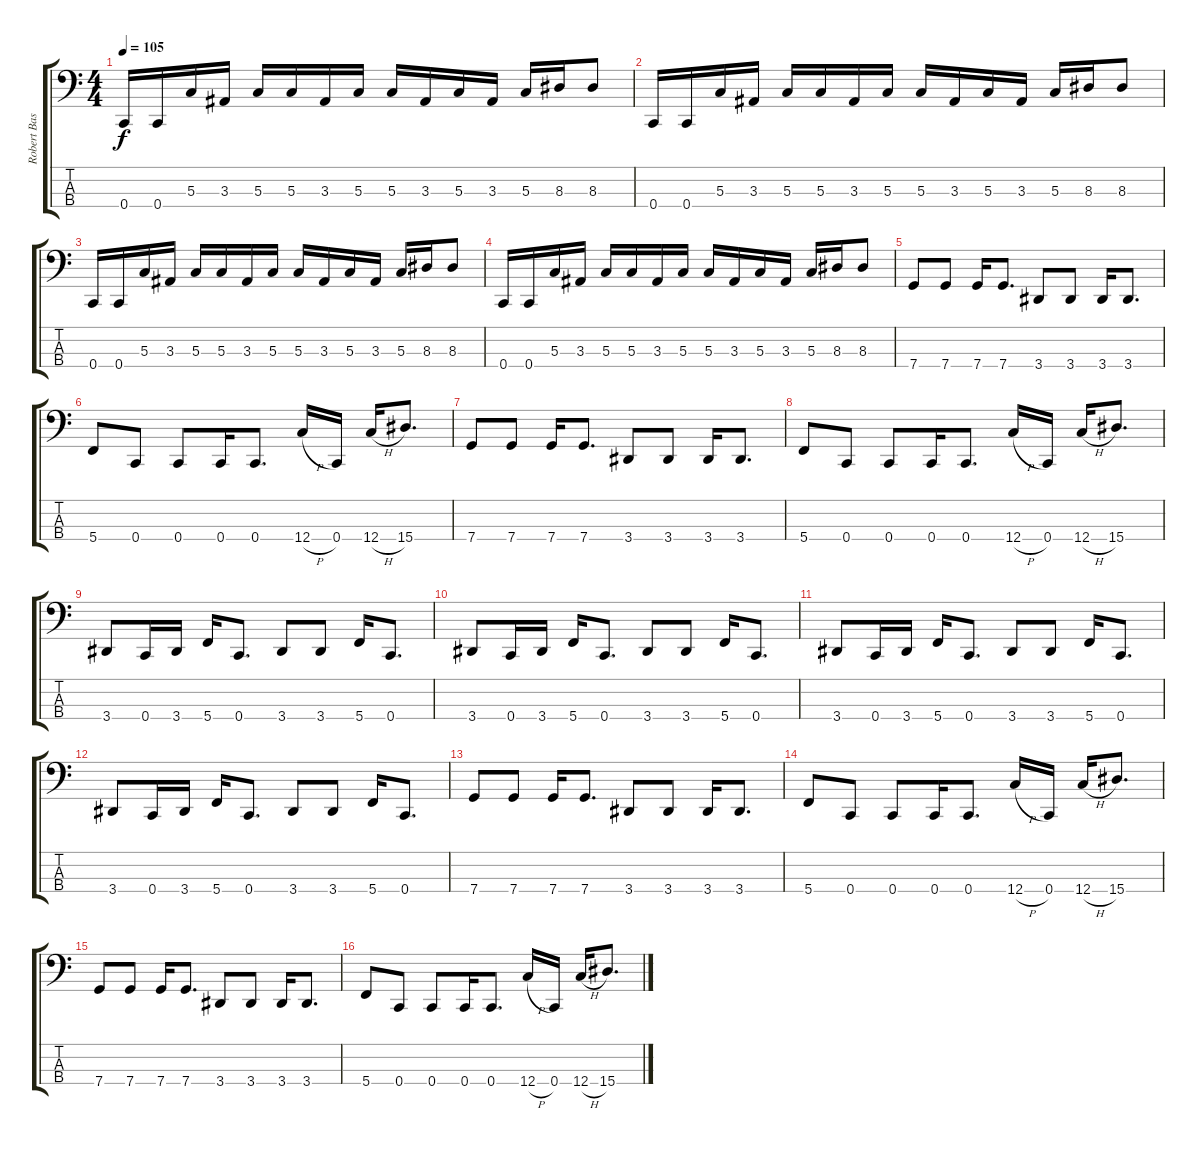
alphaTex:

\track ("Robert Bass" "Robert Bas") {instrument electricbassfinger}
\staff {score tabs}
\tuning (F2 C2 G1 C1) {hide}
\ts (4 4)
\tempo 105
\clef f4
\ks c
0.4.16{dy f} 0.4.16 5.3.16 3.3.16 5.3.16 5.3.16 3.3.16 5.3.16 5.3.16 3.3.16 5.3.16 3.3.16 5.3.16 8.3.16 8.3.8 |
0.4.16 0.4.16 5.3.16 3.3.16 5.3.16 5.3.16 3.3.16 5.3.16 5.3.16 3.3.16 5.3.16 3.3.16 5.3.16 8.3.16 8.3.8 |
0.4.16 0.4.16 5.3.16 3.3.16 5.3.16 5.3.16 3.3.16 5.3.16 5.3.16 3.3.16 5.3.16 3.3.16 5.3.16 8.3.16 8.3.8 |
0.4.16 0.4.16 5.3.16 3.3.16 5.3.16 5.3.16 3.3.16 5.3.16 5.3.16 3.3.16 5.3.16 3.3.16 5.3.16 8.3.16 8.3.8 |
7.4.8 7.4.8 7.4.16 7.4.8{d} 3.4.8 3.4.8 3.4.16 3.4.8{d} |
5.4.8 0.4.8 0.4.8 0.4.16 0.4.8{d} 12.4{h}.16 0.4.16 12.4{h}.16 15.4.8{d} |
7.4.8 7.4.8 7.4.16 7.4.8{d} 3.4.8 3.4.8 3.4.16 3.4.8{d} |
5.4.8 0.4.8 0.4.8 0.4.16 0.4.8{d} 12.4{h}.16 0.4.16 12.4{h}.16 15.4.8{d} |
3.4.8 0.4.16 3.4.16 5.4.16 0.4.8{d} 3.4.8 3.4.8 5.4.16 0.4.8{d} |
3.4.8 0.4.16 3.4.16 5.4.16 0.4.8{d} 3.4.8 3.4.8 5.4.16 0.4.8{d} |
3.4.8 0.4.16 3.4.16 5.4.16 0.4.8{d} 3.4.8 3.4.8 5.4.16 0.4.8{d} |
3.4.8 0.4.16 3.4.16 5.4.16 0.4.8{d} 3.4.8 3.4.8 5.4.16 0.4.8{d} |
7.4.8 7.4.8 7.4.16 7.4.8{d} 3.4.8 3.4.8 3.4.16 3.4.8{d} |
5.4.8 0.4.8 0.4.8 0.4.16 0.4.8{d} 12.4{h}.16 0.4.16 12.4{h}.16 15.4.8{d} |
7.4.8 7.4.8 7.4.16 7.4.8{d} 3.4.8 3.4.8 3.4.16 3.4.8{d} |
5.4.8 0.4.8 0.4.8 0.4.16 0.4.8{d} 12.4{h}.16 0.4.16 12.4{h}.16 15.4.8{d}
